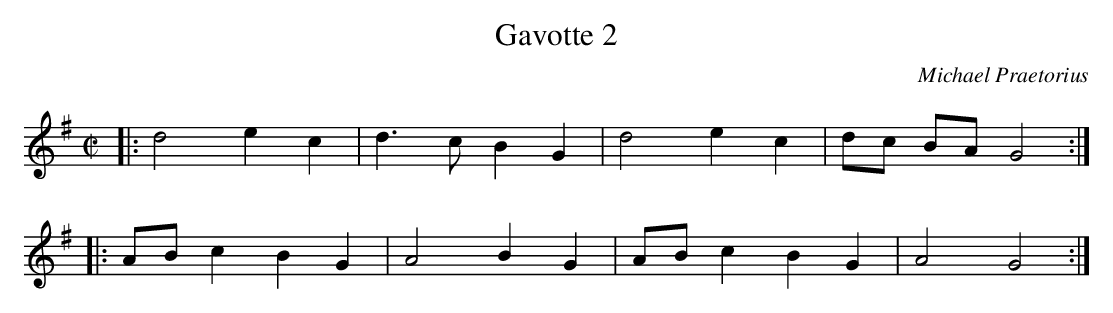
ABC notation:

X:1
T:Gavotte 2
C:Michael Praetorius
M:C|
L:1/4
K:G
|: d2 e c | d>c B G | d2 e c | d/c/ B/A/ G2 :|
|: A/B/ c B G | A2 B G | A/B/ c B G | A2 G2 :|
